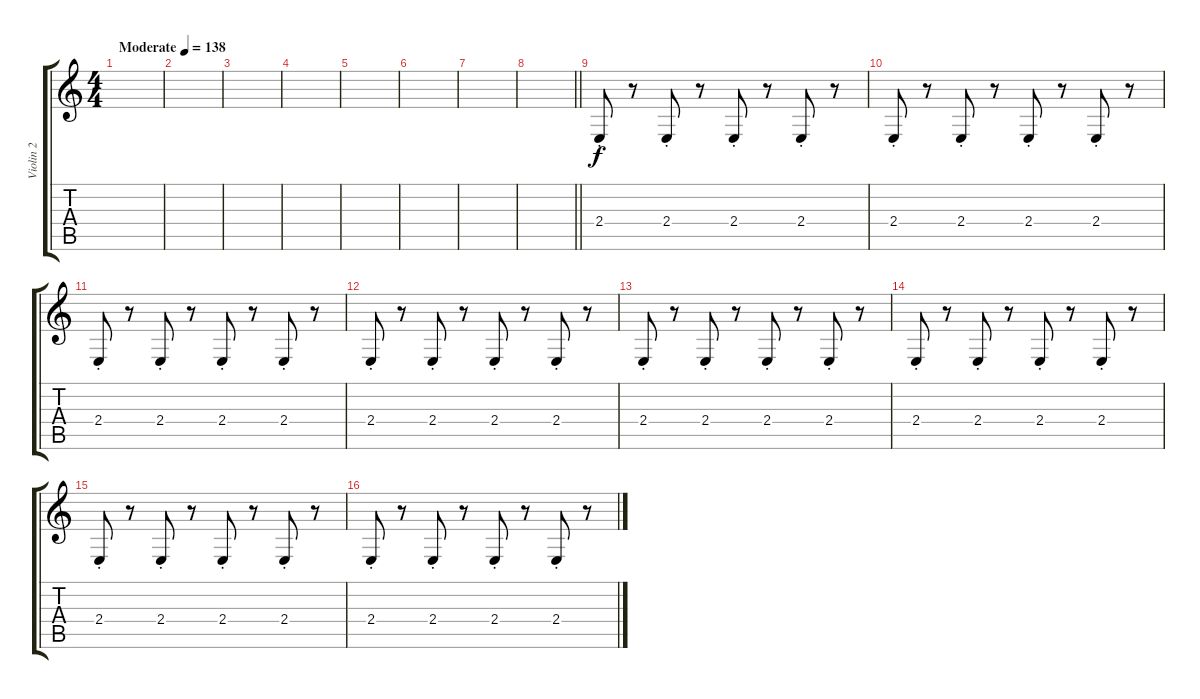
\track ("Violin 2" "Violin 2") {instrument violin}
\staff {score tabs}
\tuning (E4 B3 G3 D3 A2 E2) {hide}
\ts (4 4)
\tempo (138 "Moderate")
\clef g2
\ks c
|
|
|
|
|
|
|
\barLineRight lightlight
|
2.4{st}.8 r.8 2.4{st}.8 r.8 2.4{st}.8 r.8 2.4{st}.8 r.8 |
2.4{st}.8 r.8 2.4{st}.8 r.8 2.4{st}.8 r.8 2.4{st}.8 r.8 |
2.4{st}.8 r.8 2.4{st}.8 r.8 2.4{st}.8 r.8 2.4{st}.8 r.8 |
2.4{st}.8 r.8 2.4{st}.8 r.8 2.4{st}.8 r.8 2.4{st}.8 r.8 |
2.4{st}.8 r.8 2.4{st}.8 r.8 2.4{st}.8 r.8 2.4{st}.8 r.8 |
2.4{st}.8{volume 8} r.8 2.4{st}.8 r.8 2.4{st}.8 r.8 2.4{st}.8 r.8 |
2.4{st}.8 r.8 2.4{st}.8 r.8 2.4{st}.8 r.8 2.4{st}.8 r.8 |
2.4{st}.8 r.8 2.4{st}.8 r.8 2.4{st}.8 r.8 2.4{st}.8 r.8
